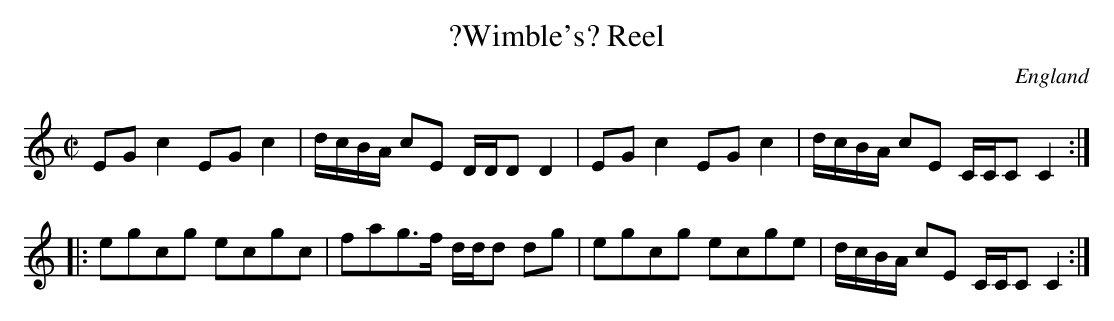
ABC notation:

X:1
T:?Wimble's? Reel
M:C|
O:England
K:C
EGc2EGc2|d/2c/2B/2A/2 cE D/2D/2D D2|\
EGc2EGc2|d/2c/2B/2A/2 cE C/2C/2C C2:|
|:egcg ecgc|fag>f d/2d/2d dg|\
egcg ecge|d/2c/2B/2A/2 cE C/2C/2C C2:|
